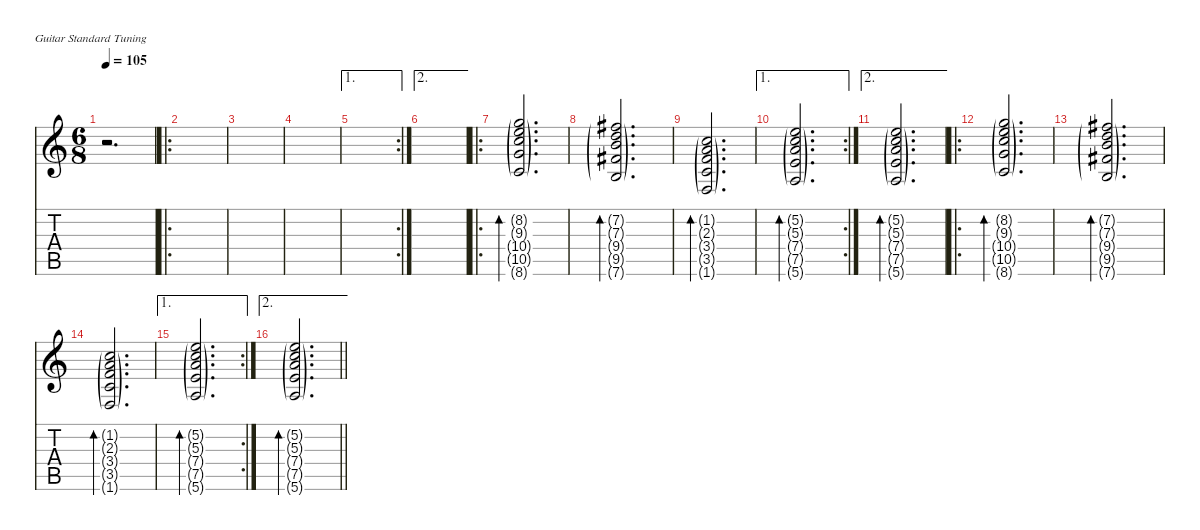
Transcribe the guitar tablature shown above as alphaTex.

\defaultSystemsLayout 4
\hideDynamics
\bracketExtendMode nobrackets
\singleTrackTrackNamePolicy hidden
\multiTrackTrackNamePolicy hidden
\firstSystemTrackNameMode fullname
\firstSystemTrackNameOrientation horizontal
\otherSystemsTrackNameOrientation horizontal
\track ("Guitar" "od.guit.") {instrument overdrivenguitar}
\staff {score tabs}
\tuning (E4 B3 G3 D3 A2 E2)
\ts (6 8)
\beaming (8 3 3)
\tempo 105
\clef g2
\ks c
r.2{d dy f beam Down} |
\ro
|
|
|
\ae 1
\rc 2
|
\ae 2
|
\ro
(8.2{g} 9.3{g} 10.4{g} 10.5{g} 8.6{g}).2{d bd 60 dy mf instrument acousticguitarsteel beam Up} |
(7.2{g acc #} 7.3{g} 9.4{g} 9.5{g acc #} 7.6{g}).2{d bd 60 beam Up} |
(1.2{g} 2.3{g} 3.4{g} 3.5{g} 1.6{g}).2{d bd 60 beam Up} |
\ae 1
\rc 2
(5.2{g} 5.3{g} 7.4{g} 7.5{g} 5.6{g}).2{d bd 60 beam Up} |
\ae 2
(5.2{g} 5.3{g} 7.4{g} 7.5{g} 5.6{g}).2{d bd 60 beam Up} |
\ro
(8.2{g} 9.3{g} 10.4{g} 10.5{g} 8.6{g}).2{d bd 60 beam Up} |
(7.2{g acc #} 7.3{g} 9.4{g} 9.5{g acc #} 7.6{g}).2{d bd 60 beam Up} |
(1.2{g} 2.3{g} 3.4{g} 3.5{g} 1.6{g}).2{d bd 60 beam Up} |
\ae 1
\rc 2
(5.2{g} 5.3{g} 7.4{g} 7.5{g} 5.6{g}).2{d bd 60 beam Up} |
\ae 2
\barLineRight lightlight
(5.2{g} 5.3{g} 7.4{g} 7.5{g} 5.6{g}).2{d bd 60 beam Up}
